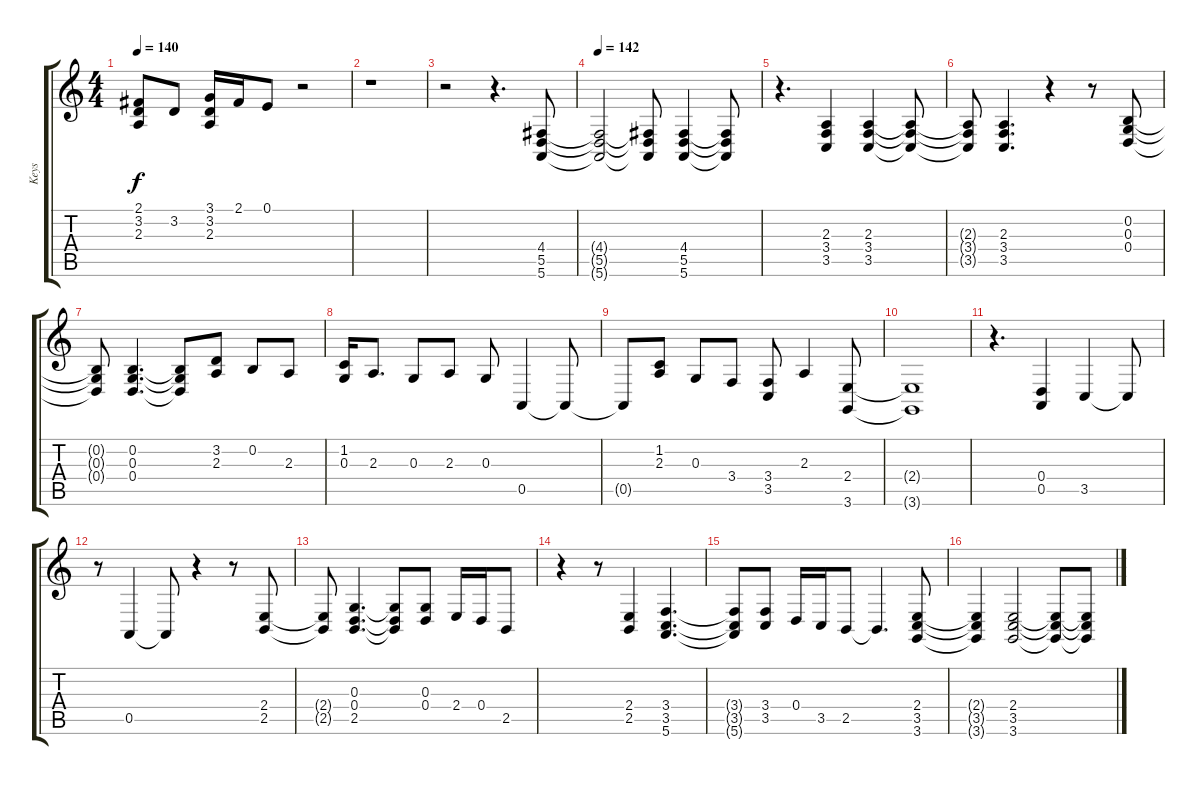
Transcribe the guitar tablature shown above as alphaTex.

\track ("Keys" "Keys") {instrument electricpiano1}
\staff {score tabs}
\tuning (E4 B3 G3 D3 A2 E2) {hide}
\ts (4 4)
\tempo 140
\clef g2
\ks c
(2.1{t} 3.2{t} 2.3{t}).8{dy f} 3.2.8 (3.1 3.2 2.3).16 2.1.16 0.1.8 r.2 |
r.1 |
r.2 r.4{d} (4.4 5.5 5.6).8 |
\tempo 142
(4.4{t} 5.5{t} 5.6{t}).2 (4.4{t} 5.5{t} 5.6{t}).8 (4.4 5.5 5.6).4 (4.4{t} 5.5{t} 5.6{t}).8 |
r.4{d} (2.3 3.4 3.5).4 (2.3 3.4 3.5).4 (2.3{t} 3.4{t} 3.5{t}).8 |
(2.3{t} 3.4{t} 3.5{t}).8 (2.3 3.4 3.5).4{d} r.4 r.8 (0.2 0.3 0.4).8 |
(0.2{t} 0.3{t} 0.4{t}).8 (0.2 0.3 0.4).4{d} (0.2{t} 0.3{t} 0.4{t}).8 (3.2 2.3).8 0.2.8 2.3.8 |
(1.2 0.3).16 2.3.8{d} 0.3.8 2.3.8 0.3.8 0.5.4 0.5{t}.8 |
0.5{t}.8 (1.2 2.3).8 0.3.8 3.4.8 (3.4 3.5).8 2.3.4 (2.4 3.6).8 |
(2.4{t} 3.6{t}).1 |
r.4{d} (0.4 0.5).4 3.5.4 3.5{t}.8 |
r.8 0.5.4 0.5{t}.8 r.4 r.8 (2.4 2.5).8 |
(2.4{t} 2.5{t}).8 (0.3 0.4 2.5).4{d} (0.3{t} 0.4{t} 2.5{t}).8 (0.3 0.4).8 2.4.16 0.4.16 2.5.8 |
r.4 r.8 (2.4 2.5).4 (3.4 3.5 5.6).4{d} |
(3.4{t} 3.5{t} 5.6{t}).8 (3.4 3.5).8 0.4.16 3.5.16 2.5.8 2.5{t}.4{d} (2.4 3.5 3.6).8 |
(2.4{t} 3.5{t} 3.6{t}).4 (2.4 3.5 3.6).2 (2.4{t} 3.5{t} 3.6{t}).8 (2.4{t} 3.5{t} 3.6{t}).8
